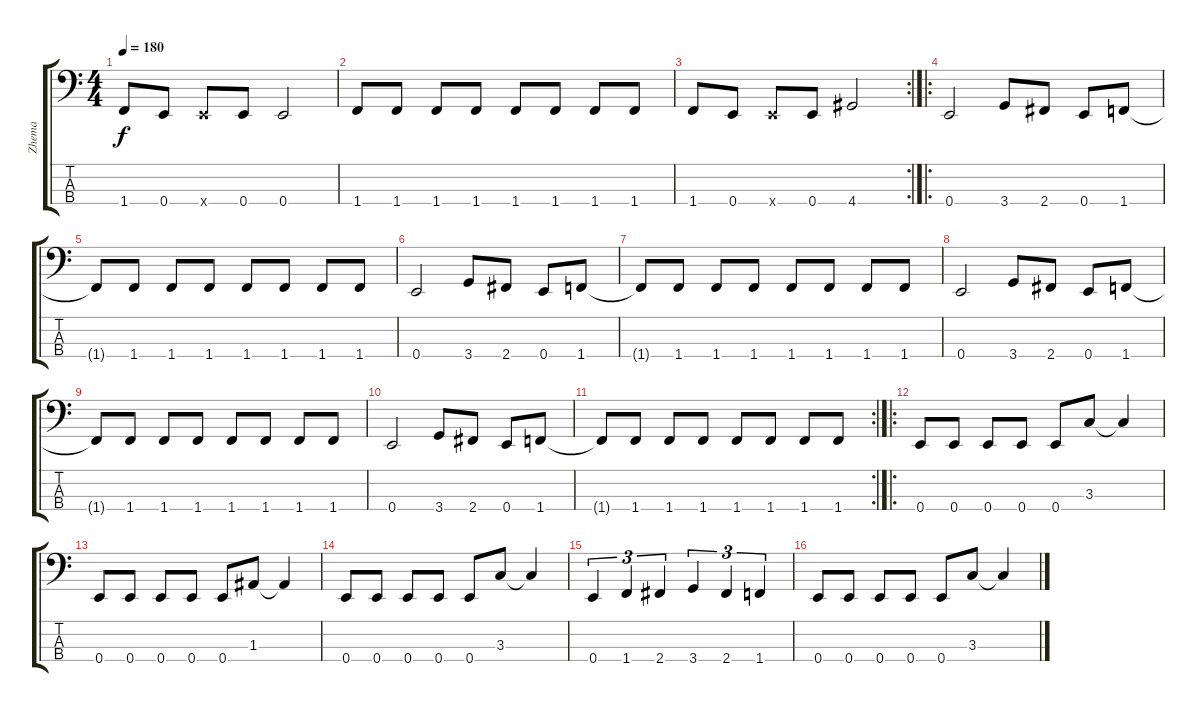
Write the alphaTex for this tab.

\track ("Zhema" "Zhema") {instrument electricbasspick}
\staff {score tabs}
\tuning (G2 D2 A1 E1) {hide}
\ts (4 4)
\tempo 180
\clef f4
\ks c
1.4.8{dy f} 0.4.8 0.4{x}.8 0.4.8 0.4.2 |
1.4.8 1.4.8 1.4.8 1.4.8 1.4.8 1.4.8 1.4.8 1.4.8 |
\rc 2
1.4.8 0.4.8 0.4{x}.8 0.4.8 4.4.2 |
\ro
0.4.2 3.4.8 2.4.8 0.4.8 1.4.8 |
1.4{t}.8 1.4.8 1.4.8 1.4.8 1.4.8 1.4.8 1.4.8 1.4.8 |
0.4.2 3.4.8 2.4.8 0.4.8 1.4.8 |
1.4{t}.8 1.4.8 1.4.8 1.4.8 1.4.8 1.4.8 1.4.8 1.4.8 |
0.4.2 3.4.8 2.4.8 0.4.8 1.4.8 |
1.4{t}.8 1.4.8 1.4.8 1.4.8 1.4.8 1.4.8 1.4.8 1.4.8 |
0.4.2 3.4.8 2.4.8 0.4.8 1.4.8 |
\rc 2
1.4{t}.8 1.4.8 1.4.8 1.4.8 1.4.8 1.4.8 1.4.8 1.4.8 |
\ro
0.4.8 0.4.8 0.4.8 0.4.8 0.4.8 3.3.8 3.3{t}.4 |
0.4.8 0.4.8 0.4.8 0.4.8 0.4.8 1.3.8 1.3{t}.4 |
0.4.8 0.4.8 0.4.8 0.4.8 0.4.8 3.3.8 3.3{t}.4 |
0.4.4{tu (3 2)} 1.4.4{tu (3 2)} 2.4.4{tu (3 2)} 3.4.4{tu (3 2)} 2.4.4{tu (3 2)} 1.4.4{tu (3 2)} |
0.4.8 0.4.8 0.4.8 0.4.8 0.4.8 3.3.8 3.3{t}.4
